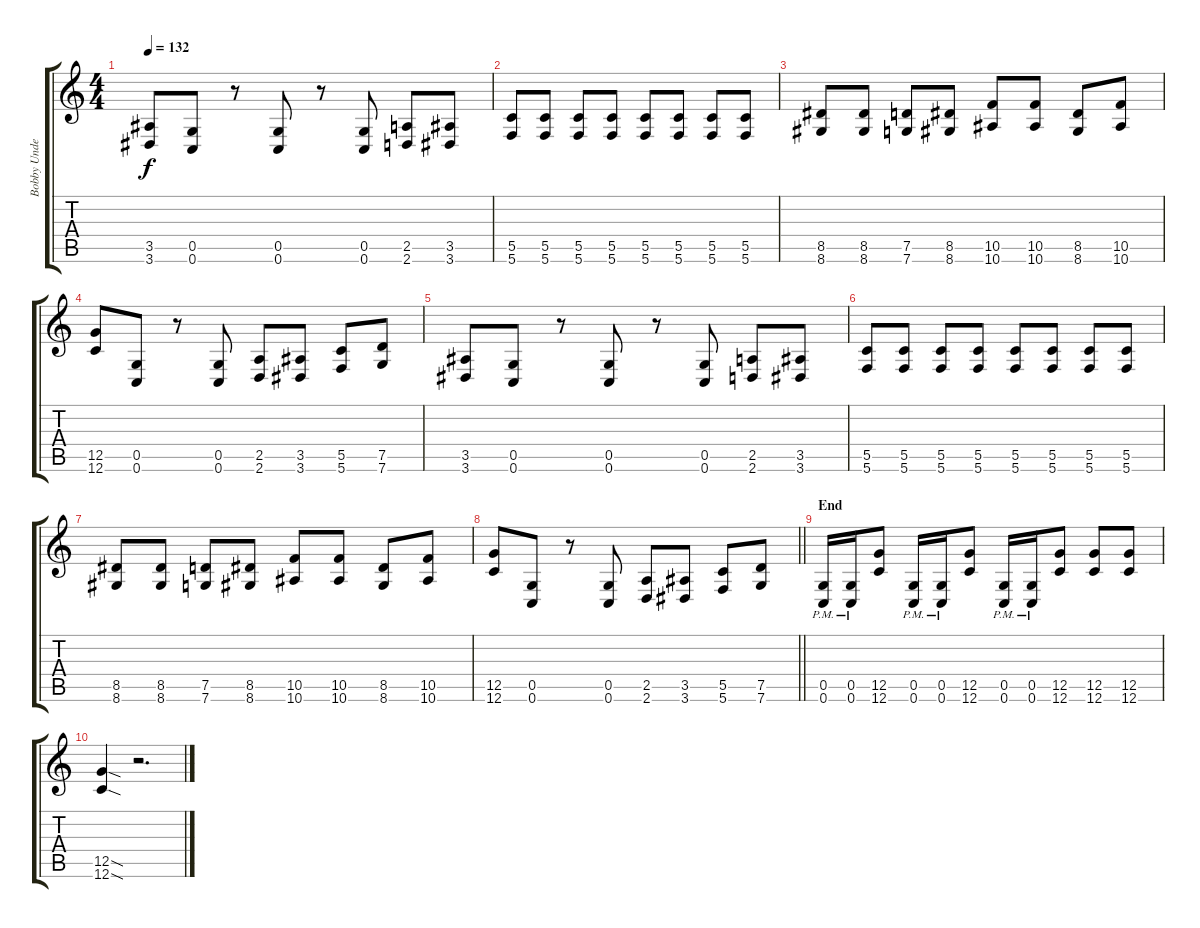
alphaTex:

\track ("Bobby Undertaker" "Bobby Unde") {instrument distortionguitar}
\staff {score tabs}
\tuning (D4 A3 F3 C3 G2 C2) {hide}
\ts (4 4)
\section ("" "")
\tempo 132
\clef g2
\ks c
(3.5 3.6).8{dy f} (0.5 0.6).8 r.8 (0.5 0.6).8 r.8 (0.5 0.6).8 (2.5 2.6).8 (3.5 3.6).8 |
(5.5 5.6).8 (5.5 5.6).8 (5.5 5.6).8 (5.5 5.6).8 (5.5 5.6).8 (5.5 5.6).8 (5.5 5.6).8 (5.5 5.6).8 |
(8.5 8.6).8 (8.5 8.6).8 (7.5 7.6).8 (8.5 8.6).8 (10.5 10.6).8 (10.5 10.6).8 (8.5 8.6).8 (10.5 10.6).8 |
(12.5 12.6).8 (0.5 0.6).8 r.8 (0.5 0.6).8 (2.5 2.6).8 (3.5 3.6).8 (5.5 5.6).8 (7.5 7.6).8 |
(3.5 3.6).8 (0.5 0.6).8 r.8 (0.5 0.6).8 r.8 (0.5 0.6).8 (2.5 2.6).8 (3.5 3.6).8 |
(5.5 5.6).8 (5.5 5.6).8 (5.5 5.6).8 (5.5 5.6).8 (5.5 5.6).8 (5.5 5.6).8 (5.5 5.6).8 (5.5 5.6).8 |
(8.5 8.6).8 (8.5 8.6).8 (7.5 7.6).8 (8.5 8.6).8 (10.5 10.6).8 (10.5 10.6).8 (8.5 8.6).8 (10.5 10.6).8 |
\barLineRight lightlight
(12.5 12.6).8 (0.5 0.6).8 r.8 (0.5 0.6).8 (2.5 2.6).8 (3.5 3.6).8 (5.5 5.6).8 (7.5 7.6).8 |
\section ("" "End")
(0.5{pm} 0.6{pm}).16 (0.5{pm} 0.6{pm}).16 (12.5 12.6).8 (0.5{pm} 0.6{pm}).16 (0.5{pm} 0.6{pm}).16 (12.5 12.6).8 (0.5{pm} 0.6{pm}).16 (0.5{pm} 0.6{pm}).16 (12.5 12.6).8 (12.5 12.6).8 (12.5 12.6).8 |
(12.5{sod} 12.6{sod}).4 r.2{d}
